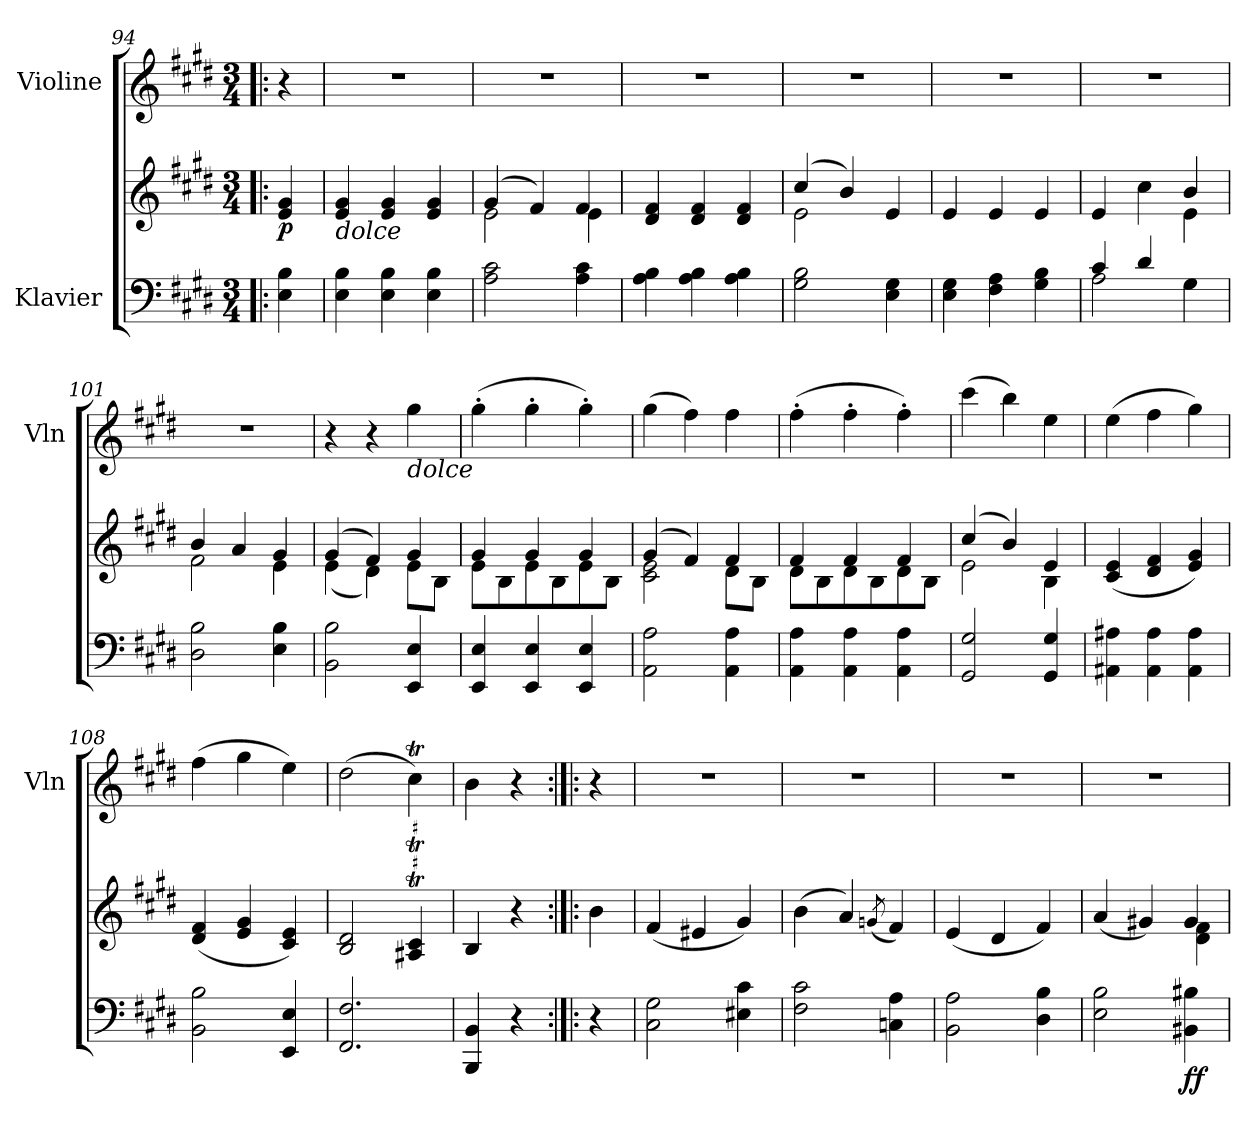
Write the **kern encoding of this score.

**kern	**kern	**dynam	**kern
*part2	*part2	*part2	*part1
*staff3	*staff2	*staff2/3	*staff1
*I"Klavier	*	*	*I"Violine
*	*	*	*I'Vln
*clefF4	*clefG2	*	*clefG2
*k[f#c#g#d#]	*k[f#c#g#d#]	*	*k[f#c#g#d#]
*M3/4	*M3/4	*	*M3/4
=94!|:	=94!|:	=94!|:	=94!|:
!	!	!LO:DY:b	!
4E\ 4B\	4e/ 4g#/	p	4r
=95	=95	=95	=95
!	!LO:TX:b:i:t=dolce	!	!
4E\ 4B\	4e/ 4g#/	.	2.r
4E\ 4B\	4e/ 4g#/	.	.
4E\ 4B\	4e/ 4g#/	.	.
=96	=96	=96	=96
*	*^	*	*
2A\ 2c#\	(>4g#/	2e\	.	2.r
.	4f#/)	.	.	.
4A\ 4c#\	4f#/	4e\	.	.
*	*v	*v	*	*
=97	=97	=97	=97
4A\ 4B\	4d#/ 4f#/	.	2.r
4A\ 4B\	4d#/ 4f#/	.	.
4A\ 4B\	4d#/ 4f#/	.	.
=98	=98	=98	=98
*	*^	*	*
2G#\ 2B\	(>4cc#/	2e\	.	2.r
.	4b/)	.	.	.
4E\ 4G#\	4e/	4ryy	.	.
*	*v	*v	*	*
=99	=99	=99	=99
4E\ 4G#\	4e/	.	2.r
4F#\ 4A\	4e/	.	.
4G#\ 4B\	4e/	.	.
=100	=100	=100	=100
*^	*^	*	*
4c#/	2A\	4e/	2ryy	.	2.r
4d#/	.	4cc#\	.	.	.
4G#\	4ryy	4b/	4e\	.	.
*v	*v	*	*	*	*
=101	=101	=101	=101	=101
2D#\ 2B\	4b/	2f#\	.	2.r
.	4a/	.	.	.
4E\ 4B\	4g#/	4e\	.	.
=102	=102	=102	=102	=102
2BB\ 2B\	(>4g#/	(<4e\	.	4r
.	4f#/)	4d#\)	.	4r
!	!	!	!	!LO:TX:b:i:t=dolce
4EE/ 4E/	4g#/	8e\L	.	4gg#\
.	.	8B\J	.	.
=103	=103	=103	=103	=103
4EE/ 4E/	4g#/	8e\L	.	(>4gg#'\
.	.	8B\	.	.
4EE/ 4E/	4g#/	8e\	.	4gg#'\
.	.	8B\	.	.
4EE/ 4E/	4g#/	8e\	.	4gg#'\)
.	.	8B\J	.	.
!!LO:LB:g=z
=104	=104	=104	=104	=104
2AA\ 2A\	(>4g#/	2c#\ 2e\	.	(>4gg#\
.	4f#/)	.	.	4ff#\)
4AA\ 4A\	4f#/	8d#\L	.	4ff#\
.	.	8B\J	.	.
=105	=105	=105	=105	=105
4AA\ 4A\	4f#/	8d#\L	.	(>4ff#'\
.	.	8B\	.	.
4AA\ 4A\	4f#/	8d#\	.	4ff#'\
.	.	8B\	.	.
4AA\ 4A\	4f#/	8d#\	.	4ff#'\)
.	.	8B\J	.	.
=106	=106	=106	=106	=106
2GG#/ 2G#/	(>4cc#/	2e\	.	(>4ccc#\
.	4b/)	.	.	4bb\)
4GG#/ 4G#/	4e/	4B\	.	4ee\
*	*v	*v	*	*
=107	=107	=107	=107
4AA#X\ 4A#X\	(<4c#/ 4e/	.	(>4ee\
4AA#\ 4A#\	4d#/ 4f#/	.	4ff#\
4AA#\ 4A#\	4e/ 4g#/)	.	4gg#\)
=108	=108	=108	=108
2BB\ 2B\	(<4d#/ 4f#/	.	(>4ff#\
.	4e/ 4g#/	.	4gg#\
4EE/ 4E/	4c#/ 4e/)	.	4ee\)
=109	=109	=109	=109
2.FF#/ 2.F#/	2B/ 2d#/	.	(>2dd#\
.	4A#X/T 4c#/T	.	4cc#T\)
=110	=110	=110	=110
4BBB/ 4BB/	4B/	.	4b\
4r	4r	.	4r
=111:|!|:	=111:|!|:	=111:|!|:	=111:|!|:
4r	4b\	.	4r
=112	=112	=112	=112
2C#\ 2G#\	(<4f#/	.	2.r
.	4e#X/	.	.
4E#X\ 4c#\	4g#/)	.	.
=113	=113	=113	=113
2F#\ 2c#\	(>4b\	.	2.r
.	4a/)	.	.
.	(<8qgn/	.	.
4Cn\ 4A\	4f#/)	.	.
=114	=114	=114	=114
2BB\ 2A\	(<4e/	.	2.r
.	4d#/	.	.
4D#\ 4B\	4f#/)	.	.
!!LO:PB:g=z
=115	=115	=115	=115
*	*^	*	*
2E\ 2B\	(<4a/	2ryy	.	2.r
.	4g#X/)	.	.	.
!	!	!	!LO:DY:b=2	!
!	!	!	!LO:DY:n=1:b	!
4BB#X\ 4B#X\	4g#/	4d#\ 4f#\	f f	.
*	*v	*v	*	*
=	=	=	=
*-	*-	*-	*-
